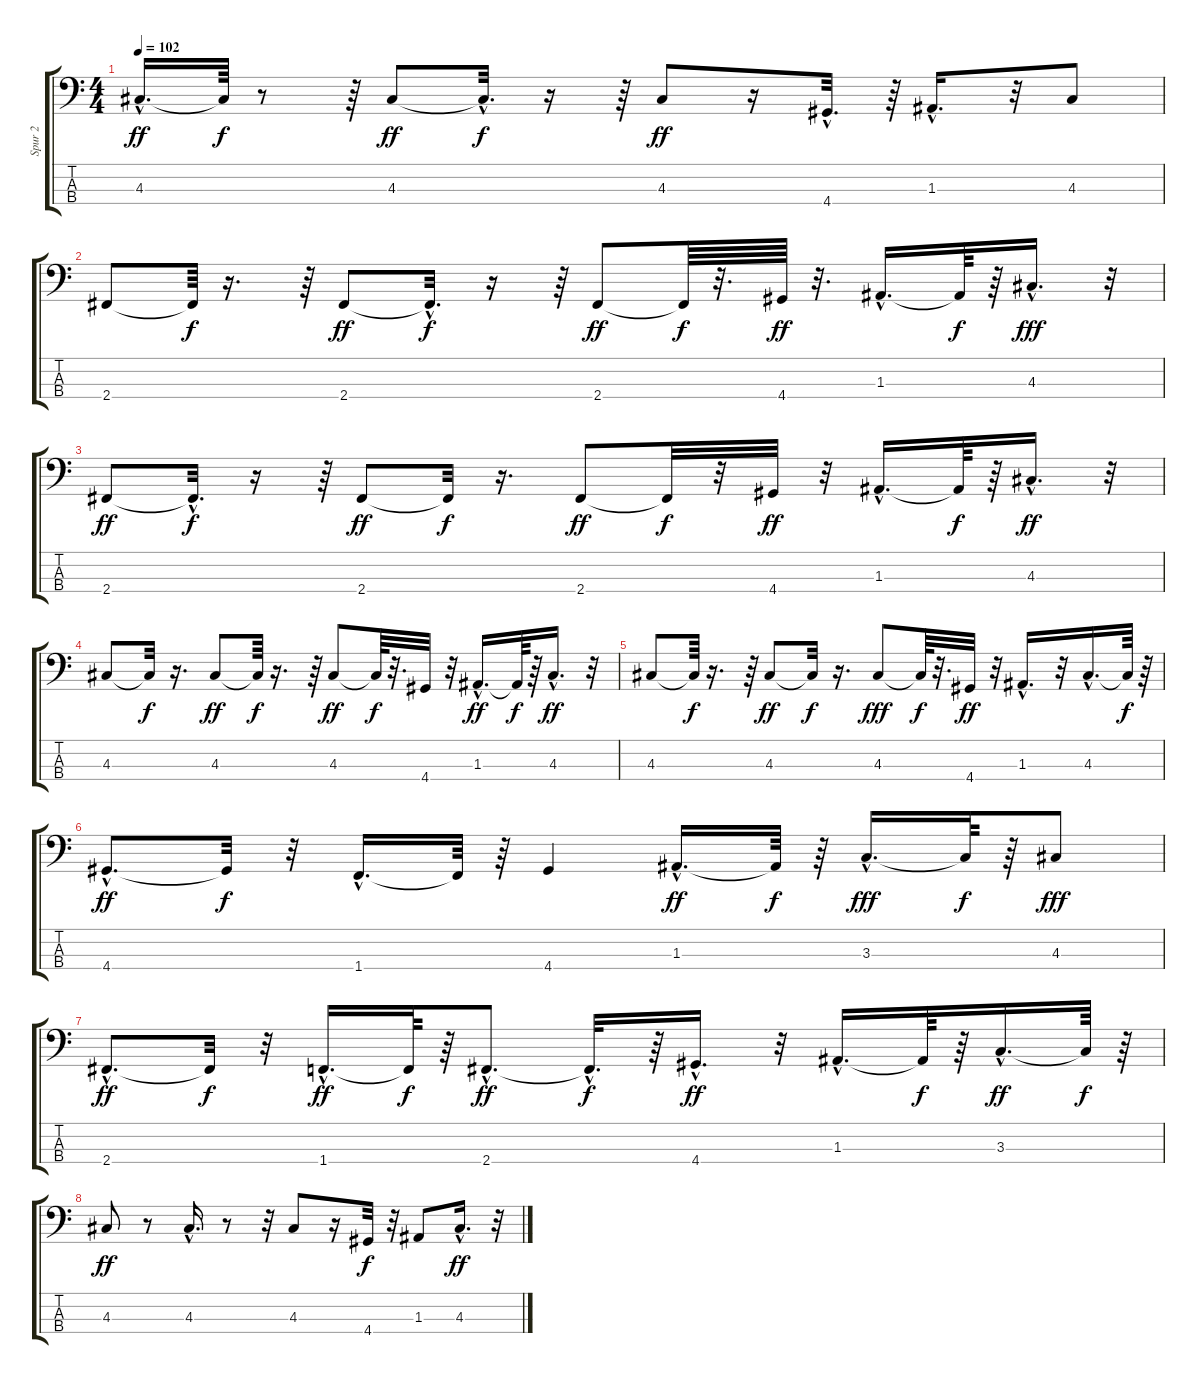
\track ("Spur 2" "Spur 2") {instrument synthbass2}
\staff {score tabs}
\tuning (G2 D2 A1 E1) {hide}
\ts (4 4)
\tempo 102
\clef f4
\ks c
4.3{hac}.16{d dy ff} 4.3{t}.64{dy f} r.8 r.64 4.3.8{dy ff} 4.3{hac t}.32{d dy f} r.16 r.64 4.3.8{dy ff} r.16 4.4{hac}.32{d} r.64 1.3{hac}.16{d} r.32 4.3.8 |
2.4.8 2.4{t}.64{dy f} r.16{d} r.64 2.4.8{dy ff} 2.4{hac t}.32{d dy f} r.16 r.64 2.4.8{dy ff} 2.4{t}.64{dy f} r.32{d} 4.4.64{dy ff} r.32{d} 1.3{hac}.16{d} 1.3{t}.64{dy f} r.64 4.3{hac}.16{d dy fff} r.32 |
2.4.8{dy ff} 2.4{hac t}.32{d dy f} r.16 r.64 2.4.8{dy ff} 2.4{t}.32{dy f} r.16{d} 2.4.8{dy ff} 2.4{t}.32{dy f} r.32 4.4.32{dy ff} r.32 1.3{hac}.16{d} 1.3{t}.64{dy f} r.64 4.3{hac}.16{d dy ff} r.32 |
4.3.8 4.3{t}.32{dy f} r.16{d} 4.3.8{dy ff} 4.3{t}.64{dy f} r.16{d} r.64 4.3.8{dy ff} 4.3{t}.64{dy f} r.32{d} 4.4.32 r.32 1.3{hac}.16{d dy ff} 1.3{t}.64{dy f} r.64 4.3{hac}.16{d dy ff} r.32 |
4.3.8 4.3{t}.64{dy f} r.16{d} r.64 4.3.8{dy ff} 4.3{t}.32{dy f} r.16{d} 4.3.8{dy fff} 4.3{t}.64{dy f} r.32{d} 4.4.32{dy ff} r.32 1.3{hac}.16{d} r.32 4.3{hac}.16{d} 4.3{t}.64{dy f} r.64 |
4.4{hac}.8{d dy ff} 4.4{t}.32{dy f} r.32 1.4{hac}.16{d} 1.4{t}.64 r.64 4.4.4 1.3{hac}.16{d dy ff} 1.3{t}.64{dy f} r.64 3.3{hac}.16{d dy fff} 3.3{t}.64{dy f} r.64 4.3.8{dy fff} |
2.4{hac}.8{d dy ff} 2.4{t}.32{dy f} r.32 1.4{hac}.16{d dy ff} 1.4{t}.64{dy f} r.64 2.4{hac}.8{d dy ff} 2.4{hac t}.32{d dy f} r.64 4.4{hac}.16{d dy ff} r.32 1.3{hac}.16{d} 1.3{t}.64{dy f} r.64 3.3{hac}.16{d dy ff} 3.3{t}.64{dy f} r.64 |
4.3.8{dy ff} r.8 4.3{hac}.16{d} r.8 r.32 4.3.8 r.16 4.4.32{dy f} r.32 1.3.8 4.3{hac}.16{d dy ff} r.32
